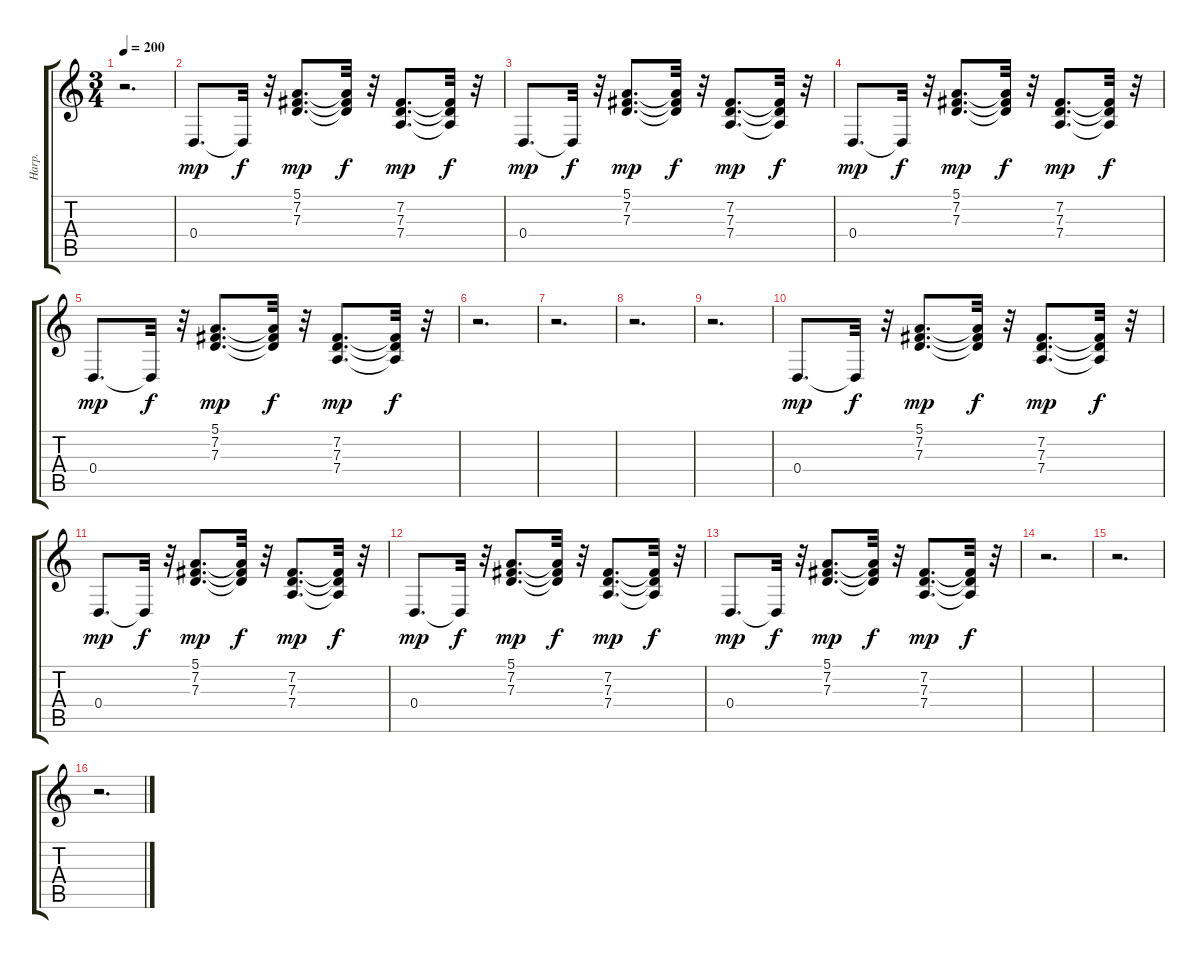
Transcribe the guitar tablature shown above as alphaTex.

\track ("Harp." "Harp.") {instrument orchestralharp}
\staff {score tabs}
\tuning (E4 B3 G3 D3 A2 E2) {hide}
\ts (3 4)
\tempo 200
\clef g2
\ks c
r.2{d dy f} |
0.4.8{d dy mp} 0.4{t}.32{dy f} r.32 (5.1 7.2 7.3).8{d dy mp} (5.1{t} 7.2{t} 7.3{t}).32{dy f} r.32 (7.2 7.3 7.4).8{d dy mp} (7.2{t} 7.3{t} 7.4{t}).32{dy f} r.32 |
0.4.8{d dy mp} 0.4{t}.32{dy f} r.32 (5.1 7.2 7.3).8{d dy mp} (5.1{t} 7.2{t} 7.3{t}).32{dy f} r.32 (7.2 7.3 7.4).8{d dy mp} (7.2{t} 7.3{t} 7.4{t}).32{dy f} r.32 |
0.4.8{d dy mp} 0.4{t}.32{dy f} r.32 (5.1 7.2 7.3).8{d dy mp} (5.1{t} 7.2{t} 7.3{t}).32{dy f} r.32 (7.2 7.3 7.4).8{d dy mp} (7.2{t} 7.3{t} 7.4{t}).32{dy f} r.32 |
0.4.8{d dy mp} 0.4{t}.32{dy f} r.32 (5.1 7.2 7.3).8{d dy mp} (5.1{t} 7.2{t} 7.3{t}).32{dy f} r.32 (7.2 7.3 7.4).8{d dy mp} (7.2{t} 7.3{t} 7.4{t}).32{dy f} r.32 |
r.2{d} |
r.2{d} |
r.2{d} |
r.2{d} |
0.4.8{d dy mp} 0.4{t}.32{dy f} r.32 (5.1 7.2 7.3).8{d dy mp} (5.1{t} 7.2{t} 7.3{t}).32{dy f} r.32 (7.2 7.3 7.4).8{d dy mp} (7.2{t} 7.3{t} 7.4{t}).32{dy f} r.32 |
0.4.8{d dy mp} 0.4{t}.32{dy f} r.32 (5.1 7.2 7.3).8{d dy mp} (5.1{t} 7.2{t} 7.3{t}).32{dy f} r.32 (7.2 7.3 7.4).8{d dy mp} (7.2{t} 7.3{t} 7.4{t}).32{dy f} r.32 |
0.4.8{d dy mp} 0.4{t}.32{dy f} r.32 (5.1 7.2 7.3).8{d dy mp} (5.1{t} 7.2{t} 7.3{t}).32{dy f} r.32 (7.2 7.3 7.4).8{d dy mp} (7.2{t} 7.3{t} 7.4{t}).32{dy f} r.32 |
0.4.8{d dy mp} 0.4{t}.32{dy f} r.32 (5.1 7.2 7.3).8{d dy mp} (5.1{t} 7.2{t} 7.3{t}).32{dy f} r.32 (7.2 7.3 7.4).8{d dy mp} (7.2{t} 7.3{t} 7.4{t}).32{dy f} r.32 |
r.2{d} |
r.2{d} |
r.2{d}
